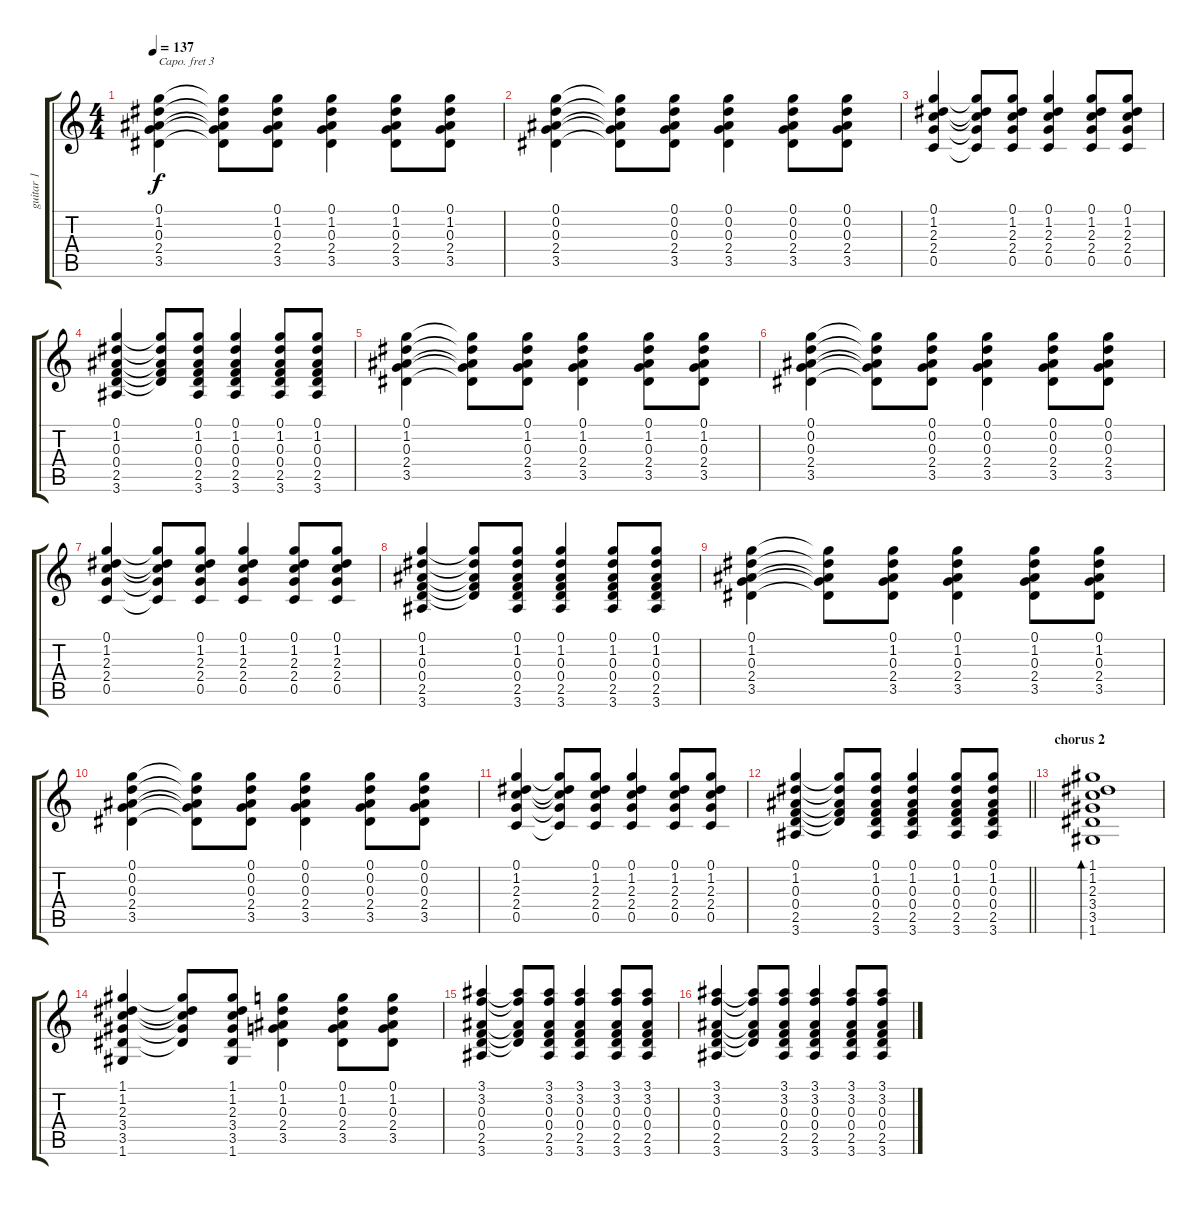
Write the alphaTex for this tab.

\track ("guitar 1" "guitar 1") {instrument acousticguitarnylon}
\staff {score tabs}
\capo 3
\tuning (E4 B3 G3 D3 A2 E2) {hide}
\ts (4 4)
\tempo 137
\clef g2
\ks c
(0.1 1.2 0.3 2.4 3.5).4{dy f} (0.1{t} 1.2{t} 0.3{t} 2.4{t} 3.5{t}).8 (0.1 1.2 0.3 2.4 3.5).8 (0.1 1.2 0.3 2.4 3.5).4 (0.1 1.2 0.3 2.4 3.5).8 (0.1 1.2 0.3 2.4 3.5).8 |
(0.1 0.2 0.3 2.4 3.5).4 (0.1{t} 0.2{t} 0.3{t} 2.4{t} 3.5{t}).8 (0.1 0.2 0.3 2.4 3.5).8 (0.1 0.2 0.3 2.4 3.5).4 (0.1 0.2 0.3 2.4 3.5).8 (0.1 0.2 0.3 2.4 3.5).8 |
(0.1 1.2 2.3 2.4 0.5).4 (0.1{t} 1.2{t} 2.3{t} 2.4{t} 0.5{t}).8 (0.1 1.2 2.3 2.4 0.5).8 (0.1 1.2 2.3 2.4 0.5).4 (0.1 1.2 2.3 2.4 0.5).8 (0.1 1.2 2.3 2.4 0.5).8 |
(0.1 1.2 0.3 0.4 2.5 3.6).4 (0.1{t} 1.2{t} 0.3{t} 0.4{t} 2.5{t}).8 (0.1 1.2 0.3 0.4 2.5 3.6).8 (0.1 1.2 0.3 0.4 2.5 3.6).4 (0.1 1.2 0.3 0.4 2.5 3.6).8 (0.1 1.2 0.3 0.4 2.5 3.6).8 |
(0.1 1.2 0.3 2.4 3.5).4 (0.1{t} 1.2{t} 0.3{t} 2.4{t} 3.5{t}).8 (0.1 1.2 0.3 2.4 3.5).8 (0.1 1.2 0.3 2.4 3.5).4 (0.1 1.2 0.3 2.4 3.5).8 (0.1 1.2 0.3 2.4 3.5).8 |
(0.1 0.2 0.3 2.4 3.5).4 (0.1{t} 0.2{t} 0.3{t} 2.4{t} 3.5{t}).8 (0.1 0.2 0.3 2.4 3.5).8 (0.1 0.2 0.3 2.4 3.5).4 (0.1 0.2 0.3 2.4 3.5).8 (0.1 0.2 0.3 2.4 3.5).8 |
(0.1 1.2 2.3 2.4 0.5).4 (0.1{t} 1.2{t} 2.3{t} 2.4{t} 0.5{t}).8 (0.1 1.2 2.3 2.4 0.5).8 (0.1 1.2 2.3 2.4 0.5).4 (0.1 1.2 2.3 2.4 0.5).8 (0.1 1.2 2.3 2.4 0.5).8 |
(0.1 1.2 0.3 0.4 2.5 3.6).4 (0.1{t} 1.2{t} 0.3{t} 0.4{t} 2.5{t}).8 (0.1 1.2 0.3 0.4 2.5 3.6).8 (0.1 1.2 0.3 0.4 2.5 3.6).4 (0.1 1.2 0.3 0.4 2.5 3.6).8 (0.1 1.2 0.3 0.4 2.5 3.6).8 |
(0.1 1.2 0.3 2.4 3.5).4 (0.1{t} 1.2{t} 0.3{t} 2.4{t} 3.5{t}).8 (0.1 1.2 0.3 2.4 3.5).8 (0.1 1.2 0.3 2.4 3.5).4 (0.1 1.2 0.3 2.4 3.5).8 (0.1 1.2 0.3 2.4 3.5).8 |
(0.1 0.2 0.3 2.4 3.5).4 (0.1{t} 0.2{t} 0.3{t} 2.4{t} 3.5{t}).8 (0.1 0.2 0.3 2.4 3.5).8 (0.1 0.2 0.3 2.4 3.5).4 (0.1 0.2 0.3 2.4 3.5).8 (0.1 0.2 0.3 2.4 3.5).8 |
(0.1 1.2 2.3 2.4 0.5).4 (0.1{t} 1.2{t} 2.3{t} 2.4{t} 0.5{t}).8 (0.1 1.2 2.3 2.4 0.5).8 (0.1 1.2 2.3 2.4 0.5).4 (0.1 1.2 2.3 2.4 0.5).8 (0.1 1.2 2.3 2.4 0.5).8 |
\barLineRight lightlight
(0.1 1.2 0.3 0.4 2.5 3.6).4 (0.1{t} 1.2{t} 0.3{t} 0.4{t} 2.5{t}).8 (0.1 1.2 0.3 0.4 2.5 3.6).8 (0.1 1.2 0.3 0.4 2.5 3.6).4 (0.1 1.2 0.3 0.4 2.5 3.6).8 (0.1 1.2 0.3 0.4 2.5 3.6).8 |
\section ("" "chorus 2")
(1.1 1.2 2.3 3.4 3.5 1.6).1{bd 480 volume 9} |
(1.1 1.2 2.3 3.4 3.5 1.6).4 (1.1{t} 1.2{t} 2.3{t} 3.4{t} 3.5{t}).8 (1.1 1.2 2.3 3.4 3.5 1.6).8 (0.1 1.2 0.3 2.4 3.5).4 (0.1 1.2 0.3 2.4 3.5).8 (0.1 1.2 0.3 2.4 3.5).8 |
(3.1 3.2 0.3 0.4 2.5 3.6).4 (3.1{t} 3.2{t} 0.3{t} 0.4{t} 2.5{t}).8 (3.1 3.2 0.3 0.4 2.5 3.6).8 (3.1 3.2 0.3 0.4 2.5 3.6).4 (3.1 3.2 0.3 0.4 2.5 3.6).8 (3.1 3.2 0.3 0.4 2.5 3.6).8 |
(3.1 3.2 0.3 0.4 2.5 3.6).4 (3.1{t} 3.2{t} 0.3{t} 0.4{t} 2.5{t}).8 (3.1 3.2 0.3 0.4 2.5 3.6).8 (3.1 3.2 0.3 0.4 2.5 3.6).4 (3.1 3.2 0.3 0.4 2.5 3.6).8 (3.1 3.2 0.3 0.4 2.5 3.6).8
